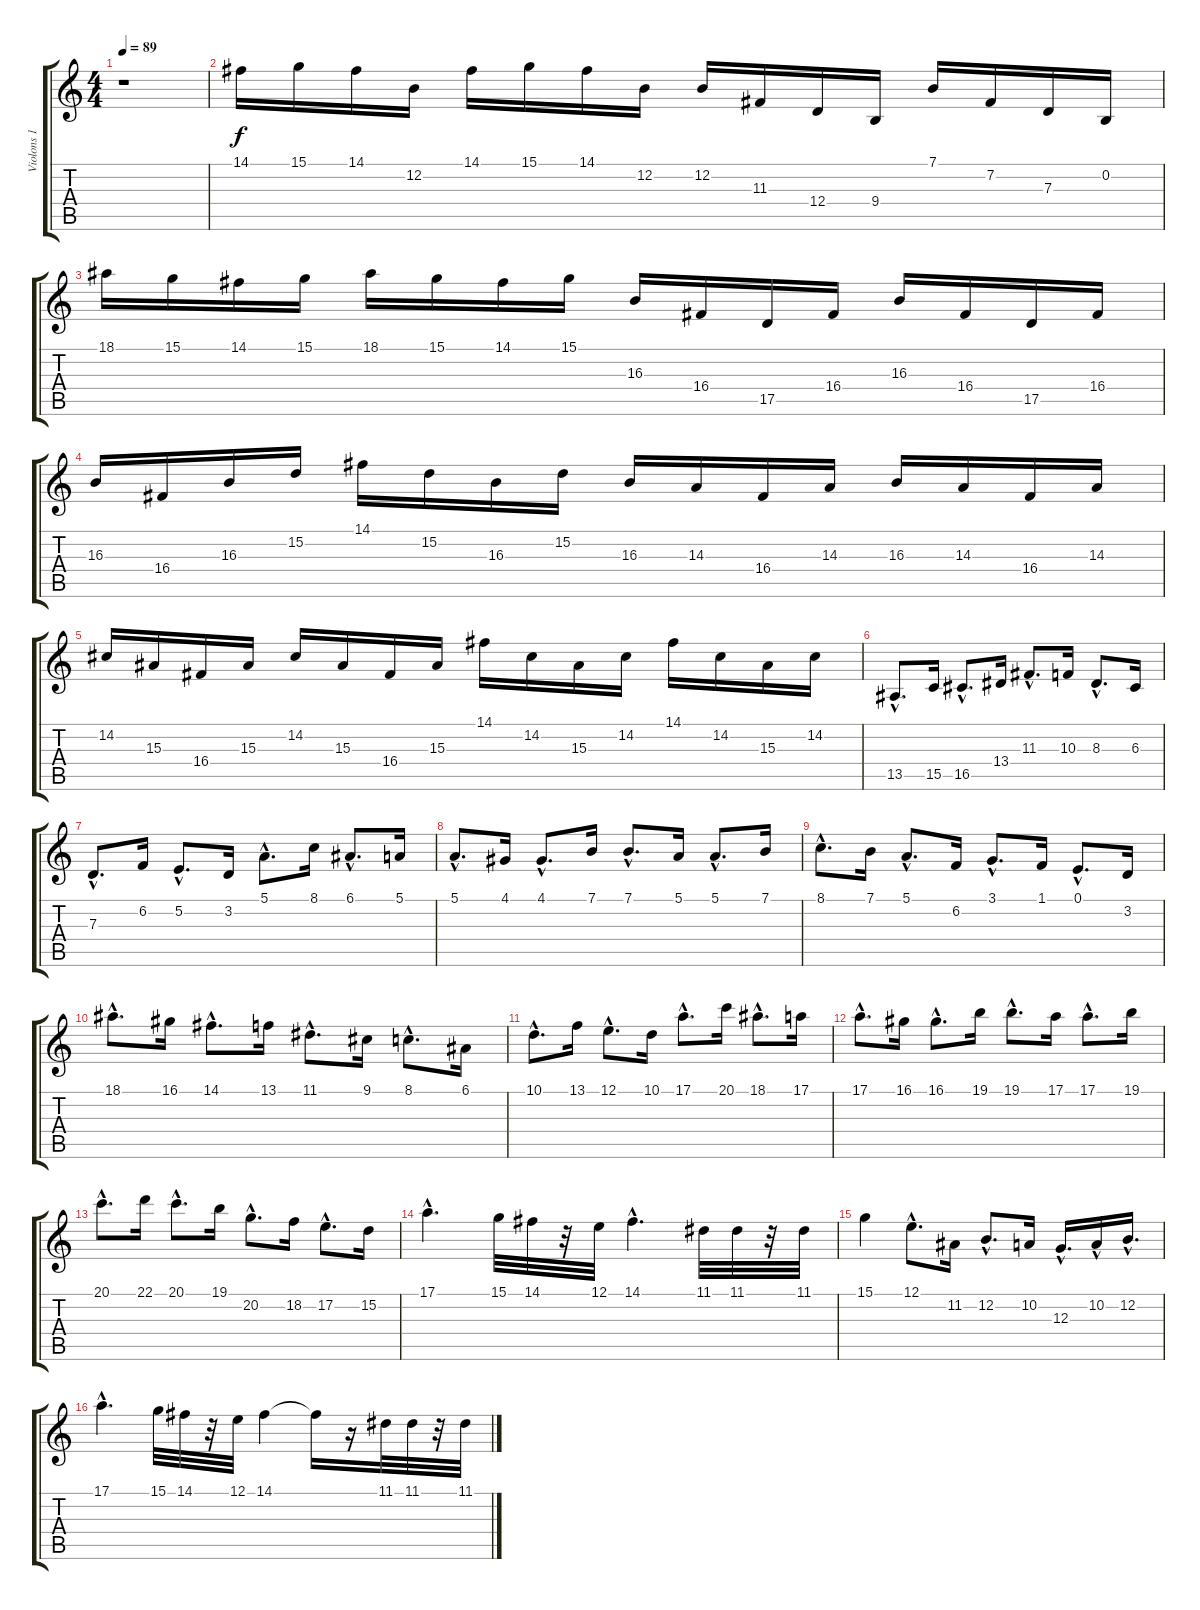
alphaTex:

\track ("Violons 1 " "Violons 1 ") {instrument tremolostrings}
\staff {score tabs}
\tuning (E4 B3 G3 D3 A2 E2) {hide}
\ts (4 4)
\tempo 89
\clef g2
\ks c
r.1{dy f} |
14.1.16{volume 16 balance 8} 15.1.16 14.1.16 12.2.16 14.1.16 15.1.16 14.1.16 12.2.16 12.2.16 11.3.16 12.4.16 9.4.16 7.1.16 7.2.16 7.3.16 0.2.16 |
18.1.16 15.1.16 14.1.16 15.1.16 18.1.16 15.1.16 14.1.16 15.1.16 16.3.16 16.4.16 17.5.16 16.4.16 16.3.16 16.4.16 17.5.16 16.4.16 |
16.3.16 16.4.16 16.3.16 15.2.16 14.1.16 15.2.16 16.3.16 15.2.16 16.3.16 14.3.16 16.4.16 14.3.16 16.3.16 14.3.16 16.4.16 14.3.16 |
14.2.16 15.3.16 16.4.16 15.3.16 14.2.16 15.3.16 16.4.16 15.3.16 14.1.16 14.2.16 15.3.16 14.2.16 14.1.16 14.2.16 15.3.16 14.2.16 |
13.5{hac}.8{d} 15.5.16{volume 16 balance 8} 16.5{hac}.8{d} 13.4.16 11.3{hac}.8{d} 10.3.16 8.3{hac}.8{d} 6.3.16 |
7.3{hac}.8{d} 6.2.16 5.2{hac}.8{d} 3.2.16 5.1{hac}.8{d} 8.1.16 6.1{hac}.8{d} 5.1.16 |
5.1{hac}.8{d} 4.1.16 4.1{hac}.8{d} 7.1.16 7.1{hac}.8{d} 5.1.16 5.1{hac}.8{d} 7.1.16 |
8.1{hac}.8{d} 7.1.16 5.1{hac}.8{d} 6.2.16 3.1{hac}.8{d} 1.1.16 0.1{hac}.8{d} 3.2.16 |
18.1{hac}.8{d} 16.1.16{volume 16 balance 8} 14.1{hac}.8{d} 13.1.16 11.1{hac}.8{d} 9.1.16 8.1{hac}.8{d} 6.1.16 |
10.1{hac}.8{d} 13.1.16 12.1{hac}.8{d} 10.1.16 17.1{hac}.8{d} 20.1.16 18.1{hac}.8{d} 17.1.16 |
17.1{hac}.8{d} 16.1.16 16.1{hac}.8{d} 19.1.16 19.1{hac}.8{d} 17.1.16 17.1{hac}.8{d} 19.1.16 |
20.1{hac}.8{d} 22.1.16 20.1{hac}.8{d} 19.1.16 20.2{hac}.8{d} 18.2.16 17.2{hac}.8{d} 15.2.16 |
17.1{hac}.4{d volume 16 balance 8} 15.1.32 14.1.32 r.32 12.1.32 14.1{hac}.4{d} 11.1.32 11.1.32 r.32 11.1.32 |
15.1.4 12.1{hac}.8{d} 11.2.16 12.2{hac}.8{d} 10.2.16 12.3{hac}.16{d} 10.2{hac}.16 12.2{hac}.16{d} |
17.1{hac}.4{d} 15.1.32 14.1.32 r.32 12.1.32 14.1.4 14.1{t}.16 r.16 11.1.32 11.1.32 r.32 11.1.32
